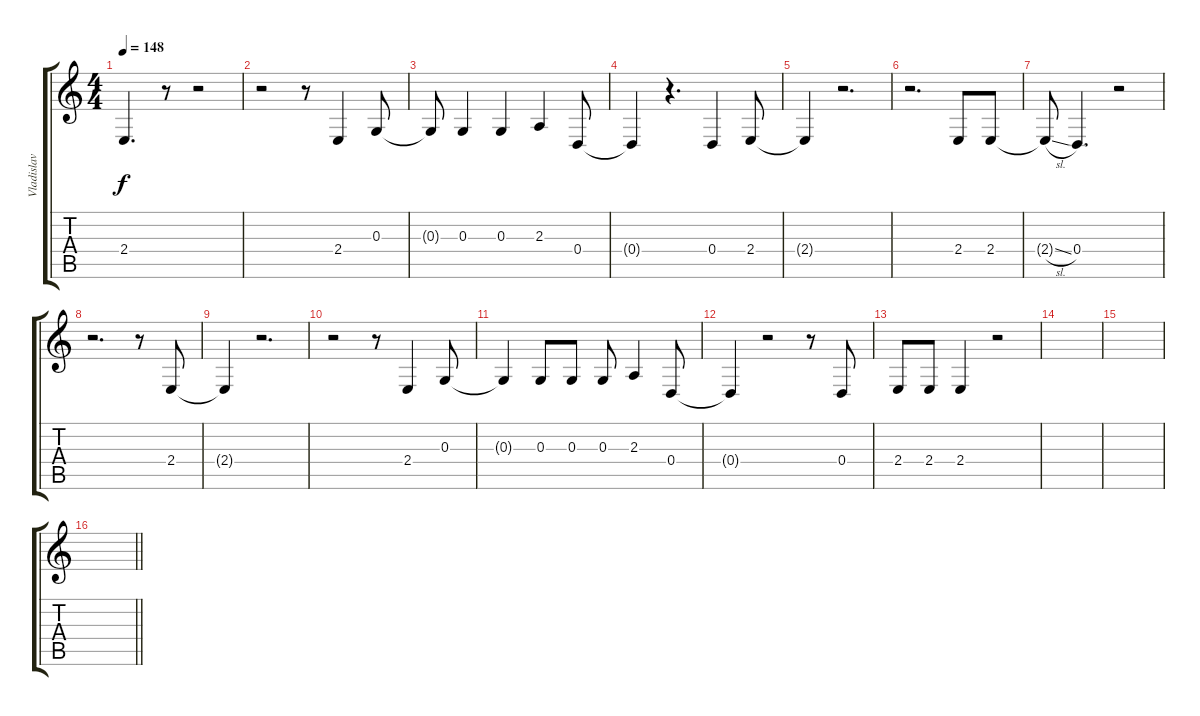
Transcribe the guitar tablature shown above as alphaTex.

\track ("Vladislav Parshin" "Vladislav ") {instrument flute}
\staff {score tabs}
\tuning (E4 B3 G3 D3 A2 E2) {hide}
\ts (4 4)
\section ("" "")
\tempo 148
\clef g2
\ks c
2.4.4{d dy f} r.8 r.2 |
r.2 r.8 2.4.4 0.3.8 |
0.3{t}.8 0.3.4 0.3.4 2.3.4 0.4.8 |
0.4{t}.4 r.4{d} 0.4.4 2.4.8 |
2.4{t}.4 r.2{d} |
r.2{d} 2.4.8 2.4.8 |
2.4{sl t}.8 0.4.4{d} r.2 |
r.2{d} r.8 2.4.8 |
2.4{t}.4 r.2{d} |
r.2 r.8 2.4.4 0.3.8 |
0.3{t}.4 0.3.8 0.3.8 0.3.8 2.3.4 0.4.8 |
0.4{t}.4 r.2 r.8 0.4.8 |
2.4.8 2.4.8 2.4.4 r.2 |
|
|
\barLineRight lightlight
